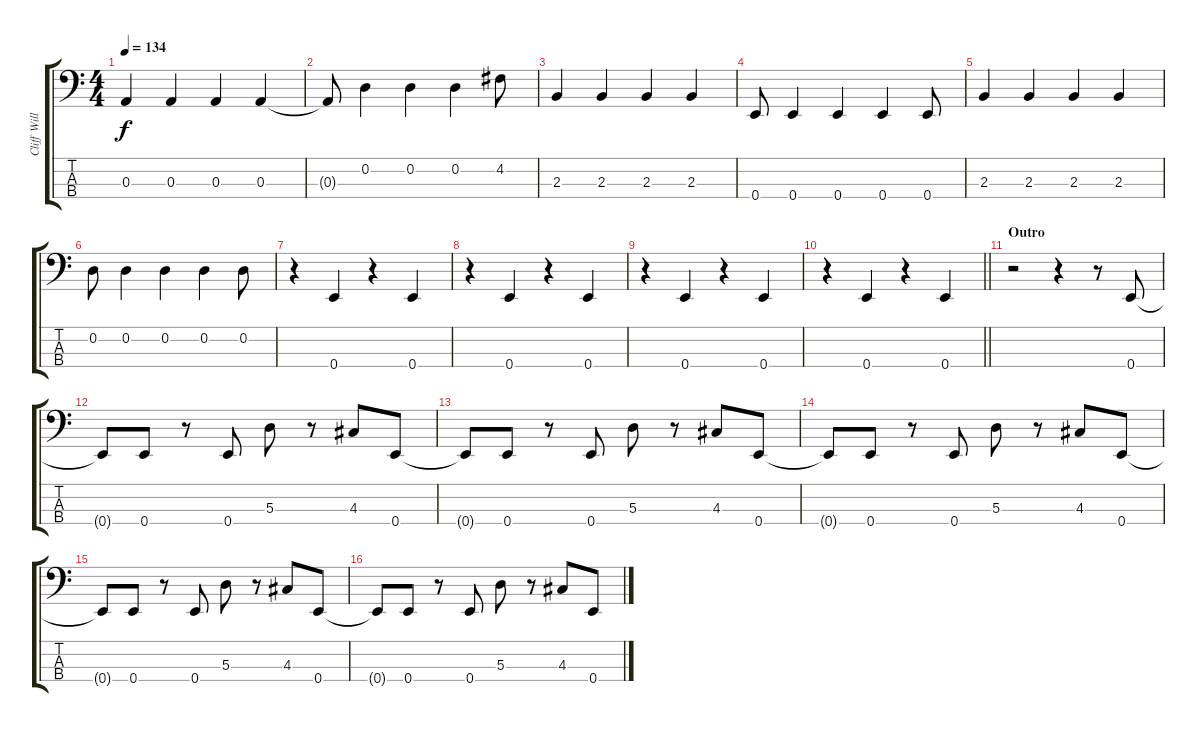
\track ("Cliff Williams" "Cliff Will") {instrument electricbassfinger}
\staff {score tabs}
\tuning (G2 D2 A1 E1) {hide}
\ts (4 4)
\tempo 134
\clef f4
\ks c
0.3.4{dy f} 0.3.4 0.3.4 0.3.4 |
0.3{t}.8 0.2.4 0.2.4 0.2.4 4.2.8 |
2.3.4 2.3.4 2.3.4 2.3.4 |
0.4.8 0.4.4 0.4.4 0.4.4 0.4.8 |
2.3.4 2.3.4 2.3.4 2.3.4 |
0.2.8 0.2.4 0.2.4 0.2.4 0.2.8 |
r.4 0.4.4 r.4 0.4.4 |
r.4 0.4.4 r.4 0.4.4 |
r.4 0.4.4 r.4 0.4.4 |
\barLineRight lightlight
r.4 0.4.4 r.4 0.4.4 |
\section ("" "Outro")
r.2 r.4 r.8 0.4.8 |
0.4{t}.8 0.4.8 r.8 0.4.8 5.3.8 r.8 4.3.8 0.4.8 |
0.4{t}.8 0.4.8 r.8 0.4.8 5.3.8 r.8 4.3.8 0.4.8 |
0.4{t}.8 0.4.8 r.8 0.4.8 5.3.8 r.8 4.3.8 0.4.8 |
0.4{t}.8 0.4.8 r.8 0.4.8 5.3.8 r.8 4.3.8 0.4.8 |
0.4{t}.8 0.4.8 r.8 0.4.8 5.3.8 r.8 4.3.8 0.4.8
